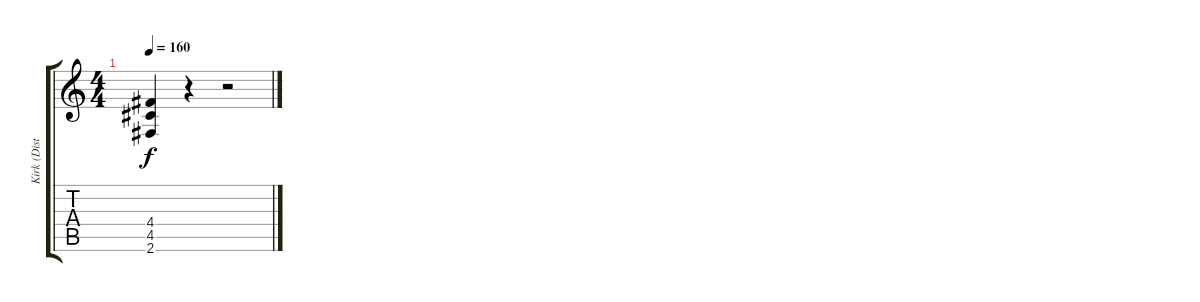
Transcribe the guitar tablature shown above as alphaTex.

\track ("Kirk (Disto Gtr)" "Kirk (Dist") {instrument distortionguitar}
\staff {score tabs}
\tuning (E4 B3 G3 D3 A2 E2) {hide}
\ts (4 4)
\tempo 160
\clef g2
\ks c
(4.4 4.5 2.6).4{dy f} r.4 r.2
